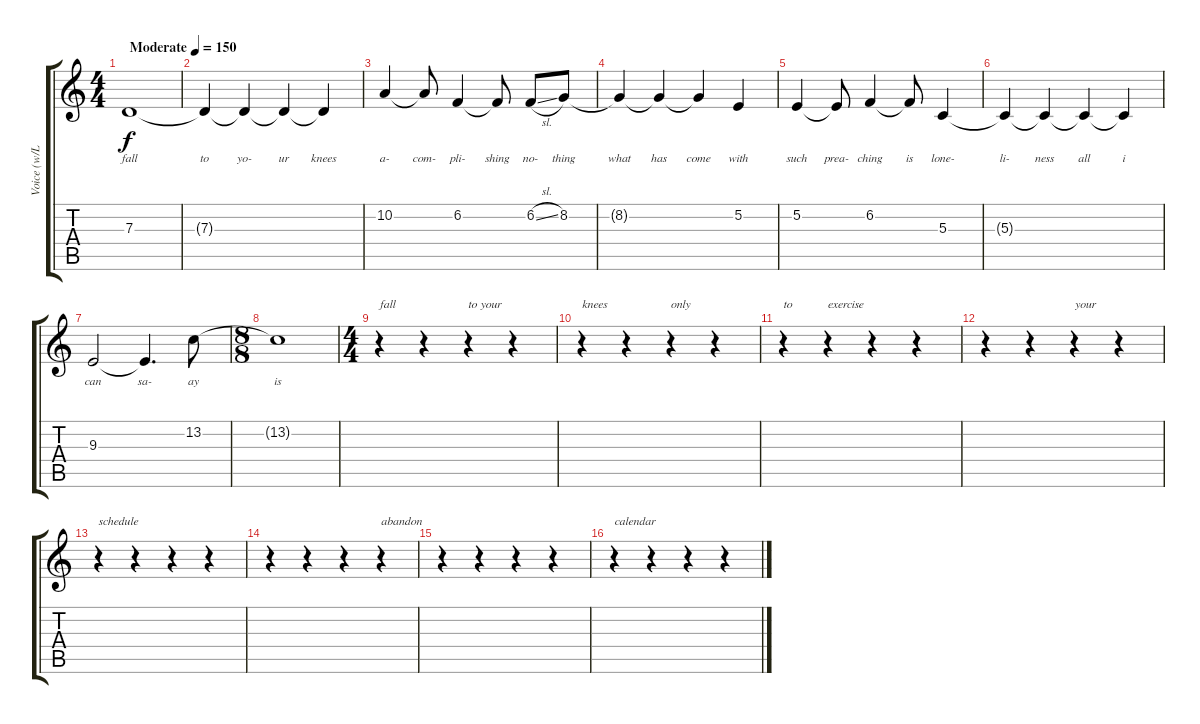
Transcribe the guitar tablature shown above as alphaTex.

\track ("Voice (w/Lyrics)" "Voice (w/L") {instrument sopranosax}
\staff {score tabs}
\tuning (E4 B3 G3 D3 A2 D2) {hide}
\ts (4 4)
\tempo (150 "Moderate")
\clef g2
\ks c
7.3.1{lyrics (0 "fall") lyrics (1 "") lyrics (2 "") lyrics (3 "") lyrics (4 "") dy f instrument sopranosax} |
7.3{t}.4{lyrics (0 "to") lyrics (1 "") lyrics (2 "") lyrics (3 "") lyrics (4 "")} 7.3{t}.4{lyrics (0 "yo-") lyrics (1 "") lyrics (2 "") lyrics (3 "") lyrics (4 "")} 7.3{t}.4{lyrics (0 "ur") lyrics (1 "") lyrics (2 "") lyrics (3 "") lyrics (4 "")} 7.3{t}.4{lyrics (0 "knees") lyrics (1 "") lyrics (2 "") lyrics (3 "") lyrics (4 "")} |
10.2.4{lyrics (0 "a-") lyrics (1 "") lyrics (2 "") lyrics (3 "") lyrics (4 "")} 10.2{t}.8{lyrics (0 "com-") lyrics (1 "") lyrics (2 "") lyrics (3 "") lyrics (4 "")} 6.2.4{lyrics (0 "pli-") lyrics (1 "") lyrics (2 "") lyrics (3 "") lyrics (4 "")} 6.2{t}.8{lyrics (0 "shing") lyrics (1 "") lyrics (2 "") lyrics (3 "") lyrics (4 "")} 6.2{sl}.8{lyrics (0 "no-") lyrics (1 "") lyrics (2 "") lyrics (3 "") lyrics (4 "")} 8.2.8{lyrics (0 "thing") lyrics (1 "") lyrics (2 "") lyrics (3 "") lyrics (4 "")} |
8.2{t}.4{lyrics (0 "what") lyrics (1 "") lyrics (2 "") lyrics (3 "") lyrics (4 "")} 8.2{t}.4{lyrics (0 "has") lyrics (1 "") lyrics (2 "") lyrics (3 "") lyrics (4 "")} 8.2{t}.4{lyrics (0 "come") lyrics (1 "") lyrics (2 "") lyrics (3 "") lyrics (4 "")} 5.2.4{lyrics (0 "with") lyrics (1 "") lyrics (2 "") lyrics (3 "") lyrics (4 "")} |
5.2.4{lyrics (0 "such") lyrics (1 "") lyrics (2 "") lyrics (3 "") lyrics (4 "")} 5.2{t}.8{lyrics (0 "prea-") lyrics (1 "") lyrics (2 "") lyrics (3 "") lyrics (4 "")} 6.2.4{lyrics (0 "ching") lyrics (1 "") lyrics (2 "") lyrics (3 "") lyrics (4 "")} 6.2{t}.8{lyrics (0 "is") lyrics (1 "") lyrics (2 "") lyrics (3 "") lyrics (4 "")} 5.3.4{lyrics (0 "lone-") lyrics (1 "") lyrics (2 "") lyrics (3 "") lyrics (4 "")} |
5.3{t}.4{lyrics (0 "li-") lyrics (1 "") lyrics (2 "") lyrics (3 "") lyrics (4 "")} 5.3{t}.4{lyrics (0 "ness") lyrics (1 "") lyrics (2 "") lyrics (3 "") lyrics (4 "")} 5.3{t}.4{lyrics (0 "all") lyrics (1 "") lyrics (2 "") lyrics (3 "") lyrics (4 "")} 5.3{t}.4{lyrics (0 "i") lyrics (1 "") lyrics (2 "") lyrics (3 "") lyrics (4 "")} |
9.3.2{lyrics (0 "can") lyrics (1 "") lyrics (2 "") lyrics (3 "") lyrics (4 "")} 9.3{t}.4{d lyrics (0 "sa-") lyrics (1 "") lyrics (2 "") lyrics (3 "") lyrics (4 "")} 13.2.8{lyrics (0 "ay") lyrics (1 "") lyrics (2 "") lyrics (3 "") lyrics (4 "")} |
\ts (8 8)
13.2{t}.1{lyrics (0 "is") lyrics (1 "") lyrics (2 "") lyrics (3 "") lyrics (4 "")} |
\ts (4 4)
r.4{txt "fall"} r.4 r.4{txt "to your"} r.4 |
r.4{txt "knees"} r.4 r.4{txt "only"} r.4 |
r.4{txt "to"} r.4{txt "exercise"} r.4 r.4 |
r.4 r.4 r.4{txt "your"} r.4 |
r.4{txt "schedule"} r.4 r.4 r.4 |
r.4 r.4 r.4 r.4{txt "abandon"} |
r.4 r.4 r.4 r.4 |
r.4{txt "calendar"} r.4 r.4 r.4
